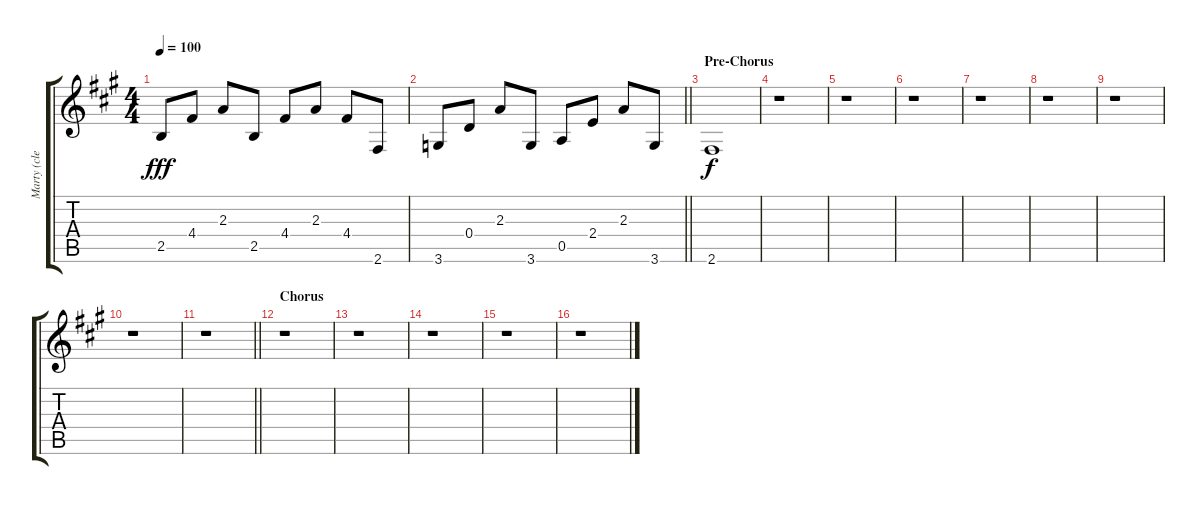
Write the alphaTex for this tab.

\track ("Marty (clean)" "Marty (cle") {instrument electricguitarclean}
\staff {score tabs}
\tuning (E4 B3 G3 D3 A2 E2) {hide}
\ts (4 4)
\tempo 100
\clef g2
\ks a
2.5.8{dy fff} 4.4.8 2.3.8 2.5.8 4.4.8 2.3.8 4.4.8 2.6.8 |
\barLineRight lightlight
3.6.8 0.4.8 2.3.8 3.6.8 0.5.8 2.4.8 2.3.8 3.6.8 |
\section ("" "Pre-Chorus")
2.6.1{dy f} |
r.1 |
r.1 |
r.1 |
r.1 |
r.1 |
r.1 |
r.1 |
\barLineRight lightlight
r.1 |
\section ("" "Chorus")
r.1 |
r.1 |
r.1 |
r.1 |
r.1
